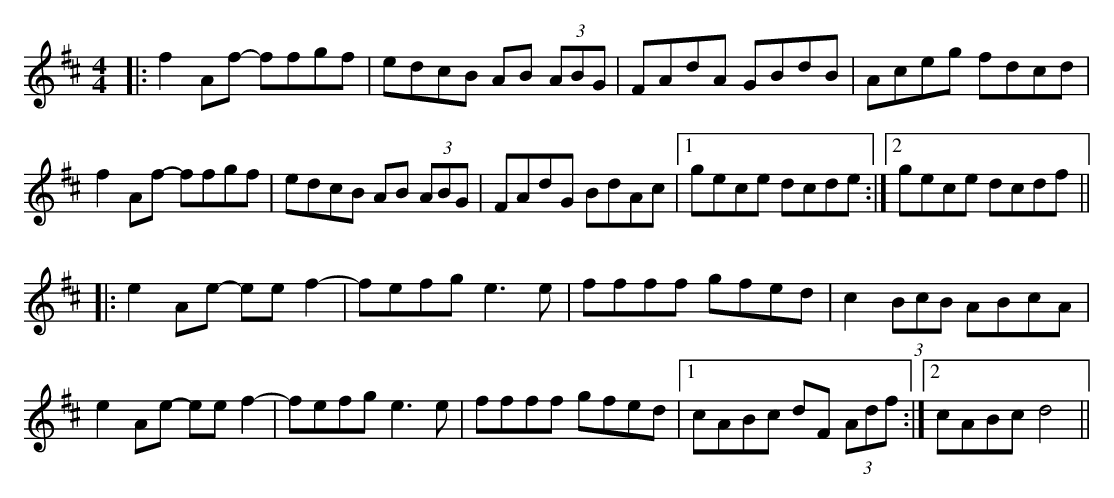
X:1
M:4/4
K:D
|:f2Af- ffgf|edcB AB (3ABG|FAdA GBdB|Aceg fdcd|
f2Af- ffgf|edcB AB (3ABG|FAdG BdAc|1 gece dcde:|2 gece dcdf||
|:e2Ae- ee f2-|fefg e3e|ffff gfed|c2 (3BcB ABcA|
e2Ae- ee f2-|fefg e3e|ffff gfed|1 cABc dF (3Adf:|2 cABc d4||
